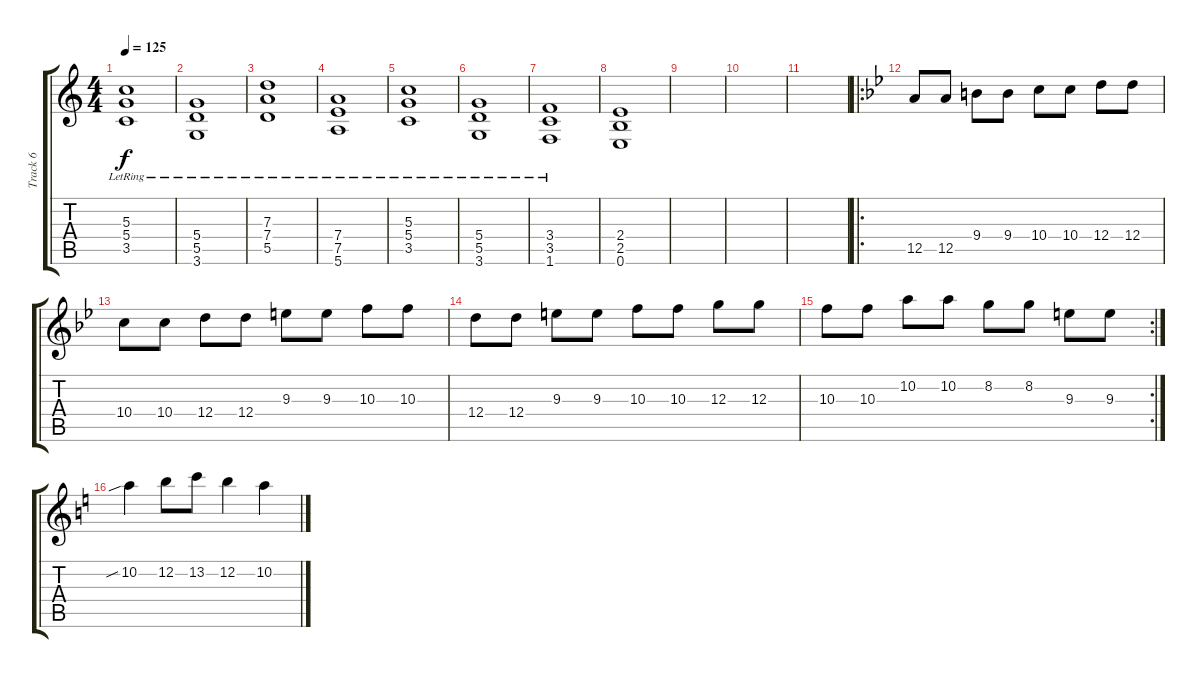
\track ("Track 6" "Track 6") {instrument distortionguitar}
\staff {score tabs}
\tuning (E4 B3 G3 D3 A2 E2) {hide}
\ts (4 4)
\tempo 125
\clef g2
\ks c
(5.3{lr} 5.4{lr} 3.5{lr}).1{dy f} |
(5.4{lr} 5.5{lr} 3.6{lr}).1 |
(7.3{lr} 7.4{lr} 5.5{lr}).1 |
(7.4{lr} 7.5{lr} 5.6{lr}).1 |
(5.3{lr} 5.4{lr} 3.5{lr}).1 |
(5.4{lr} 5.5{lr} 3.6{lr}).1 |
(3.4{lr} 3.5{lr} 1.6{lr}).1 |
(2.4 2.5 0.6).1 |
|
|
|
\ro
\ks bb
12.5.8{volume 14 balance 13 instrument distortionguitar} 12.5.8 9.4.8 9.4.8 10.4.8 10.4.8 12.4.8 12.4.8 |
10.4.8 10.4.8 12.4.8 12.4.8 9.3.8 9.3.8 10.3.8 10.3.8 |
12.4.8 12.4.8 9.3.8 9.3.8 10.3.8 10.3.8 12.3.8 12.3.8 |
\rc 2
10.3.8 10.3.8 10.2.8 10.2.8 8.2.8 8.2.8 9.3.8 9.3.8 |
\ks c
10.2{sib}.4{volume 14 balance 13 instrument distortionguitar} 12.2.8 13.2.8 12.2.4 10.2.4
